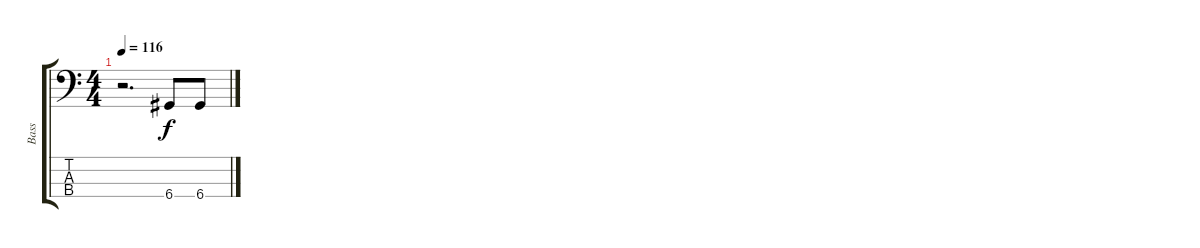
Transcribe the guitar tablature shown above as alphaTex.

\track ("Bass" "Bass") {instrument electricbasspick}
\staff {score tabs}
\tuning (F2 C2 G1 D1) {hide}
\ts (4 4)
\tempo 116
\clef f4
\ks c
r.2{d dy f} 6.4.8 6.4.8
